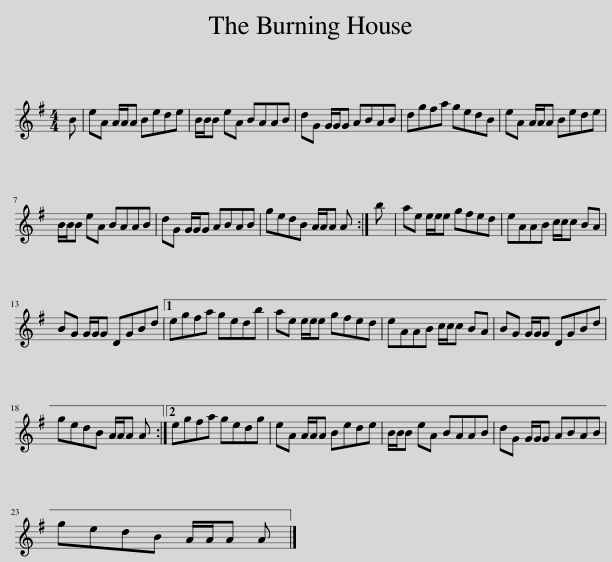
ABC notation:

X:1
L:1/8
M:4/4
I:linebreak $
K:G
V:1 treble
V:1
 B | eA A/A/A Bede | B/B/B eA BAAB | dG G/G/G ABAB | dgfa gedB | %5
 eA A/A/A Bede |$ B/B/B eA BAAB | dG G/G/G ABAB | gedB A/A/A A :| b | %10
 ae e/e/e gfed | eAAB c/c/c BA |$ BG G/G/G DGBd |1 egfa gedb | ae e/e/e gfed | %15
 eAAB c/c/c BA | BG G/G/G DGBd |$ gedB A/A/A A :|2 egfa gedg | eA A/A/A Bede | %20
 B/B/B eA BAAB | dG G/G/G ABAB |$ gedB A/A/A A |] %23
